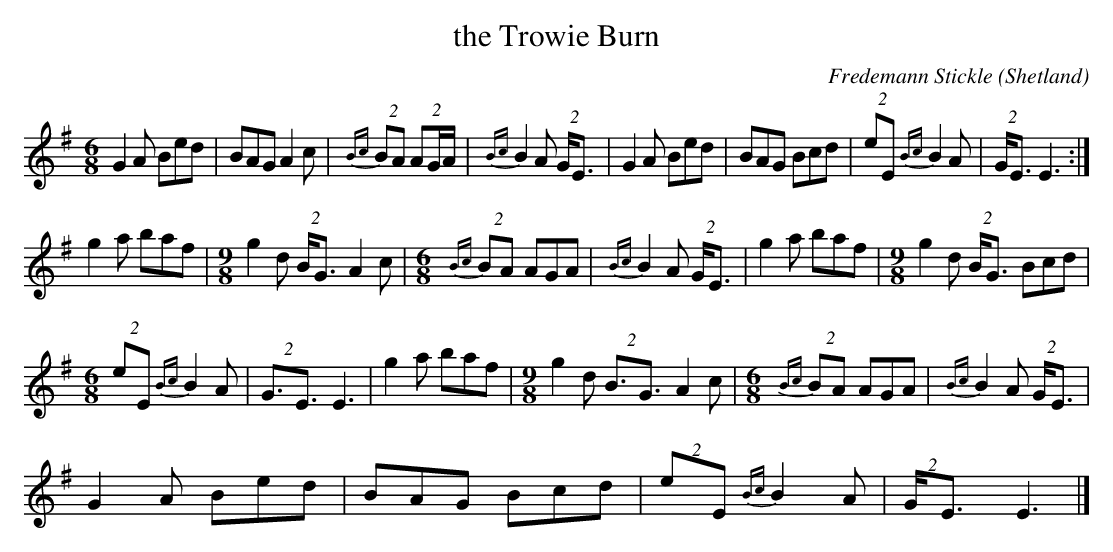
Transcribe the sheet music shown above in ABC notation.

X:1
T:the Trowie Burn
O:Shetland
M:6/8
C:Fredemann Stickle
K:G
G2A Bed|BAG A2c|\
{Bc}(2BA (2:3:3AG/A/|{Bc}B2A (2:3:2G/E3/|\
G2A Bed|BAG Bcd|\
(2eE {Bc}B2A|(2:3:2G/E3/ E3:|
g2a baf|\
M:9/8
g2d (2:3:2B/G3/ A2c|\
M:6/8
{Bc}(2BA AGA|{Bc}B2A (2:3:2G/E3/|\
g2a baf|\
M:9/8
g2d (2:3:2B/G3/ Bcd|
M:6/8
(2eE {Bc}B2A|(2:3:2G3/E3/ E3|\
g2a baf|\
M:9/8
g2d (2:3:2B3/G3/ A2c|\
M:6/8
(2{Bc}BA AGA|{Bc}B2A (2:3:2G/E3/|
G2A Bed|BAG Bcd|(2eE {Bc}B2A|(2:3:2G/E3/ E3|]
